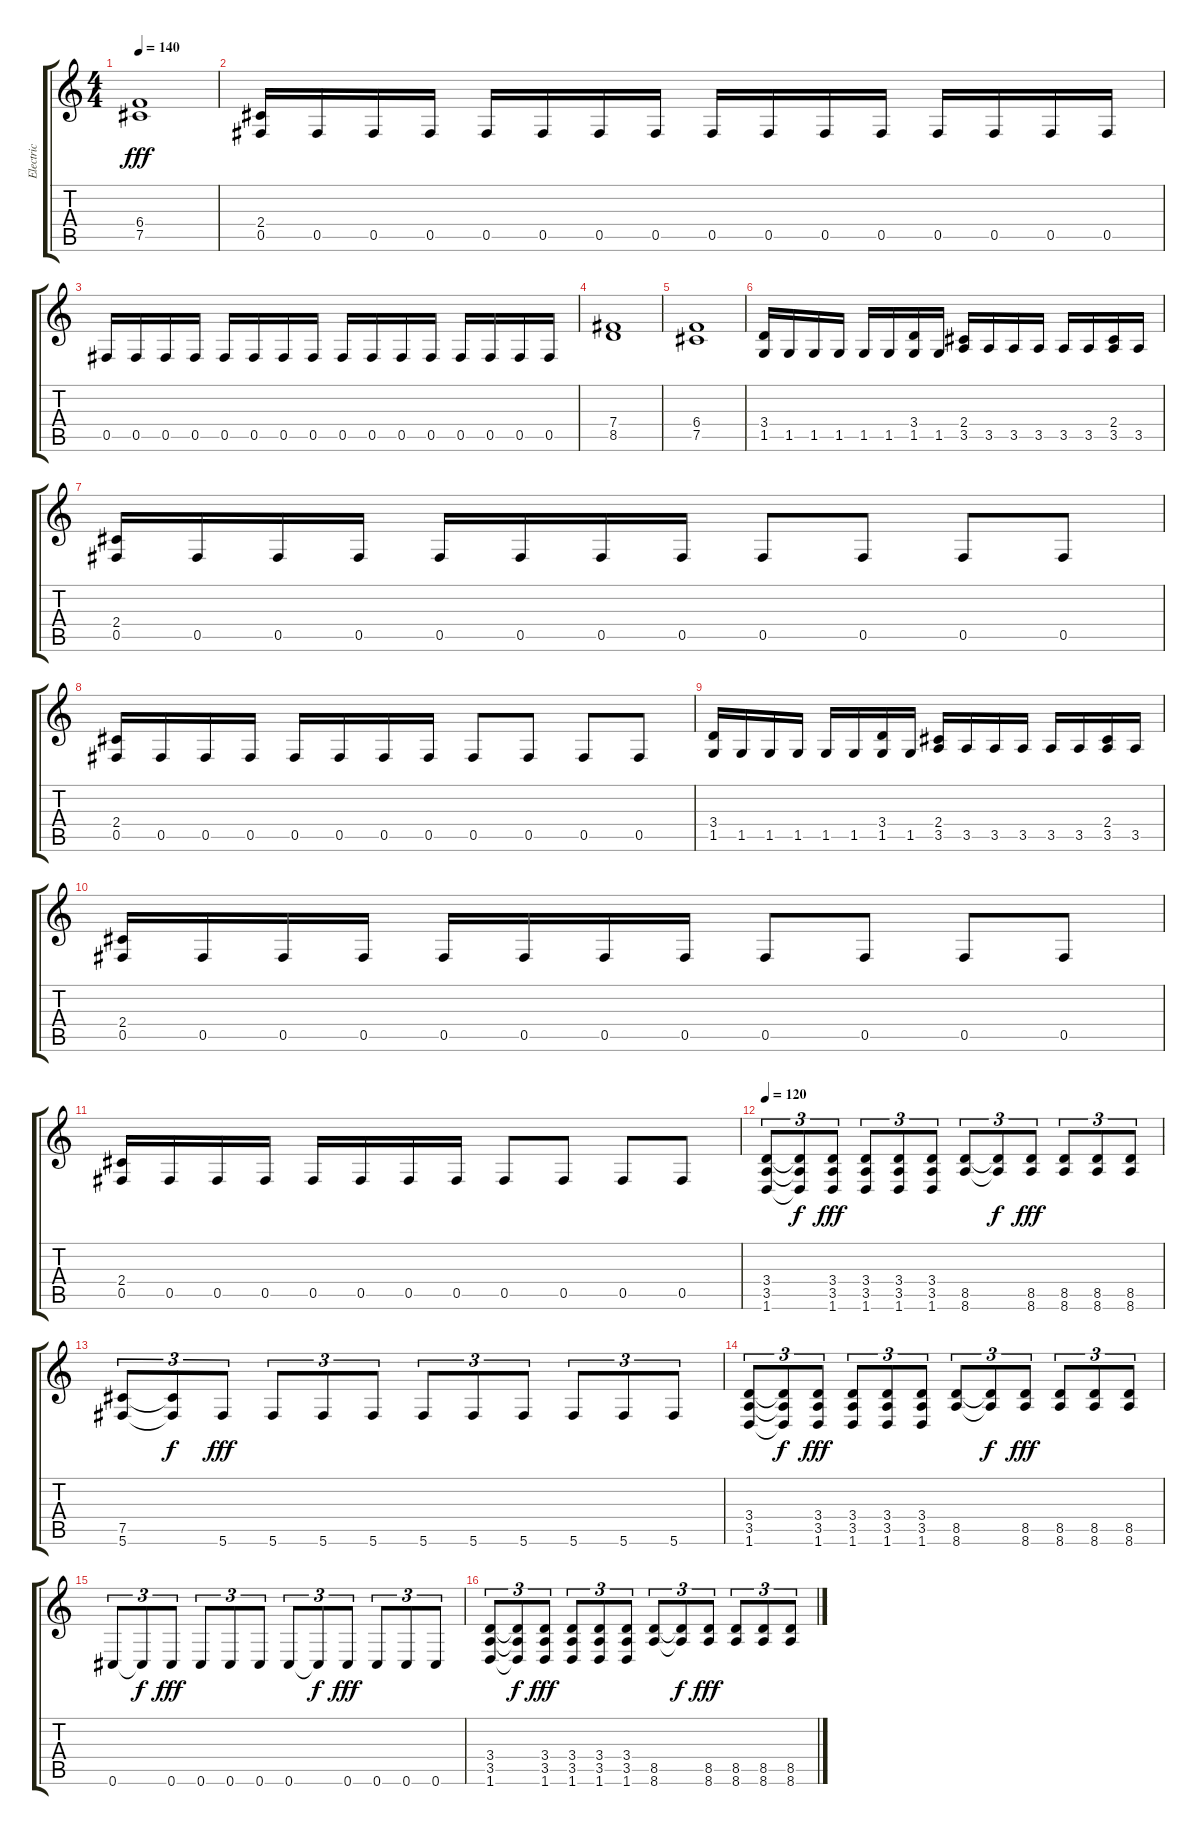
\track ("Electric" "Electric") {instrument distortionguitar}
\staff {score tabs}
\tuning (Db4 Ab3 E3 B2 Gb2 Db2) {hide}
\ts (4 4)
\tempo 140
\clef g2
\ks c
(6.4 7.5).1{dy fff} |
(2.4 0.5).16 0.5.16 0.5.16 0.5.16 0.5.16 0.5.16 0.5.16 0.5.16 0.5.16 0.5.16 0.5.16 0.5.16 0.5.16 0.5.16 0.5.16 0.5.16 |
0.5.16 0.5.16 0.5.16 0.5.16 0.5.16 0.5.16 0.5.16 0.5.16 0.5.16 0.5.16 0.5.16 0.5.16 0.5.16 0.5.16 0.5.16 0.5.16 |
(7.4 8.5).1 |
(6.4 7.5).1 |
(3.4 1.5).16 1.5.16 1.5.16 1.5.16 1.5.16 1.5.16 (3.4 1.5).16 1.5.16 (2.4 3.5).16 3.5.16 3.5.16 3.5.16 3.5.16 3.5.16 (2.4 3.5).16 3.5.16 |
(2.4 0.5).16 0.5.16 0.5.16 0.5.16 0.5.16 0.5.16 0.5.16 0.5.16 0.5.8 0.5.8 0.5.8 0.5.8 |
(2.4 0.5).16 0.5.16 0.5.16 0.5.16 0.5.16 0.5.16 0.5.16 0.5.16 0.5.8 0.5.8 0.5.8 0.5.8 |
(3.4 1.5).16 1.5.16 1.5.16 1.5.16 1.5.16 1.5.16 (3.4 1.5).16 1.5.16 (2.4 3.5).16 3.5.16 3.5.16 3.5.16 3.5.16 3.5.16 (2.4 3.5).16 3.5.16 |
(2.4 0.5).16 0.5.16 0.5.16 0.5.16 0.5.16 0.5.16 0.5.16 0.5.16 0.5.8 0.5.8 0.5.8 0.5.8 |
(2.4 0.5).16 0.5.16 0.5.16 0.5.16 0.5.16 0.5.16 0.5.16 0.5.16 0.5.8 0.5.8 0.5.8 0.5.8 |
\tempo 120
(3.4 3.5 1.6).8{tu (3 2)} (3.4{t} 3.5{t} 1.6{t}).8{tu (3 2) dy f} (3.4 3.5 1.6).8{tu (3 2) dy fff} (3.4 3.5 1.6).8{tu (3 2)} (3.4 3.5 1.6).8{tu (3 2)} (3.4 3.5 1.6).8{tu (3 2)} (8.5 8.6).8{tu (3 2)} (8.5{t} 8.6{t}).8{tu (3 2) dy f} (8.5 8.6).8{tu (3 2) dy fff} (8.5 8.6).8{tu (3 2)} (8.5 8.6).8{tu (3 2)} (8.5 8.6).8{tu (3 2)} |
(7.5 5.6).8{tu (3 2)} (7.5{t} 5.6{t}).8{tu (3 2) dy f} 5.6.8{tu (3 2) dy fff} 5.6.8{tu (3 2)} 5.6.8{tu (3 2)} 5.6.8{tu (3 2)} 5.6.8{tu (3 2)} 5.6.8{tu (3 2)} 5.6.8{tu (3 2)} 5.6.8{tu (3 2)} 5.6.8{tu (3 2)} 5.6.8{tu (3 2)} |
(3.4 3.5 1.6).8{tu (3 2)} (3.4{t} 3.5{t} 1.6{t}).8{tu (3 2) dy f} (3.4 3.5 1.6).8{tu (3 2) dy fff} (3.4 3.5 1.6).8{tu (3 2)} (3.4 3.5 1.6).8{tu (3 2)} (3.4 3.5 1.6).8{tu (3 2)} (8.5 8.6).8{tu (3 2)} (8.5{t} 8.6{t}).8{tu (3 2) dy f} (8.5 8.6).8{tu (3 2) dy fff} (8.5 8.6).8{tu (3 2)} (8.5 8.6).8{tu (3 2)} (8.5 8.6).8{tu (3 2)} |
0.6.8{tu (3 2)} 0.6{t}.8{tu (3 2) dy f} 0.6.8{tu (3 2) dy fff} 0.6.8{tu (3 2)} 0.6.8{tu (3 2)} 0.6.8{tu (3 2)} 0.6.8{tu (3 2)} 0.6{t}.8{tu (3 2) dy f} 0.6.8{tu (3 2) dy fff} 0.6.8{tu (3 2)} 0.6.8{tu (3 2)} 0.6.8{tu (3 2)} |
(3.4 3.5 1.6).8{tu (3 2)} (3.4{t} 3.5{t} 1.6{t}).8{tu (3 2) dy f} (3.4 3.5 1.6).8{tu (3 2) dy fff} (3.4 3.5 1.6).8{tu (3 2)} (3.4 3.5 1.6).8{tu (3 2)} (3.4 3.5 1.6).8{tu (3 2)} (8.5 8.6).8{tu (3 2)} (8.5{t} 8.6{t}).8{tu (3 2) dy f} (8.5 8.6).8{tu (3 2) dy fff} (8.5 8.6).8{tu (3 2)} (8.5 8.6).8{tu (3 2)} (8.5 8.6).8{tu (3 2)}
